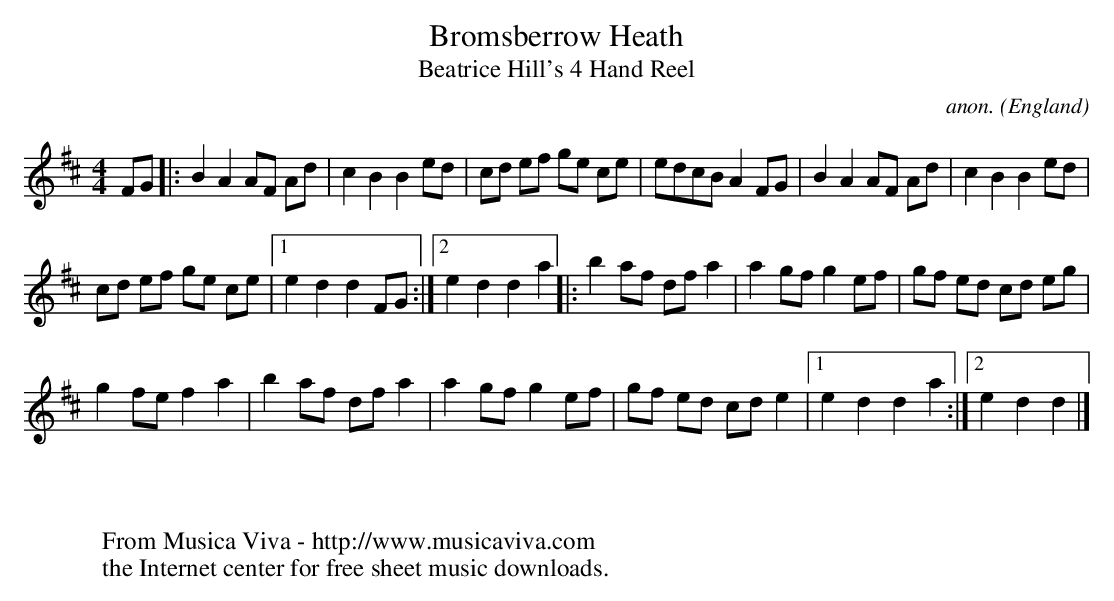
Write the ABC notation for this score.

X:1
T:Bromsberrow Heath
T:Beatrice Hill's 4 Hand Reel
C:anon.
O:England
M:4/4
L:1/4
K:D
F/2G/2 |:B A A/2F/2 A/2d/2 | c B B e/2d/2 | c/2d/2 e/2f/2 g/2e/2 c/2e/2 | e/2d/2c/2B/2 A F/2G/2 | B A A/2F/2 A/2d/2 | c B B e/2d/2 |
c/2d/2 e/2f/2 g/2e/2 c/2e/2 |1 e d d F/2G/2 :|2 e d d a |:b a/2f/2 d/2f/2 a | a g/2f/2 g e/2f/2 | g/2f/2 e/2d/2 c/2d/2 e/2g/2 |
g f/2e/2 f a | b a/2f/2 d/2f/2 a | a g/2f/2 g e/2f/2 | g/2f/2 e/2d/2 c/2d/2 e |1 e d d a :|2 e d d |]
W:
W:
W:  From Musica Viva - http://www.musicaviva.com
W:  the Internet center for free sheet music downloads.
